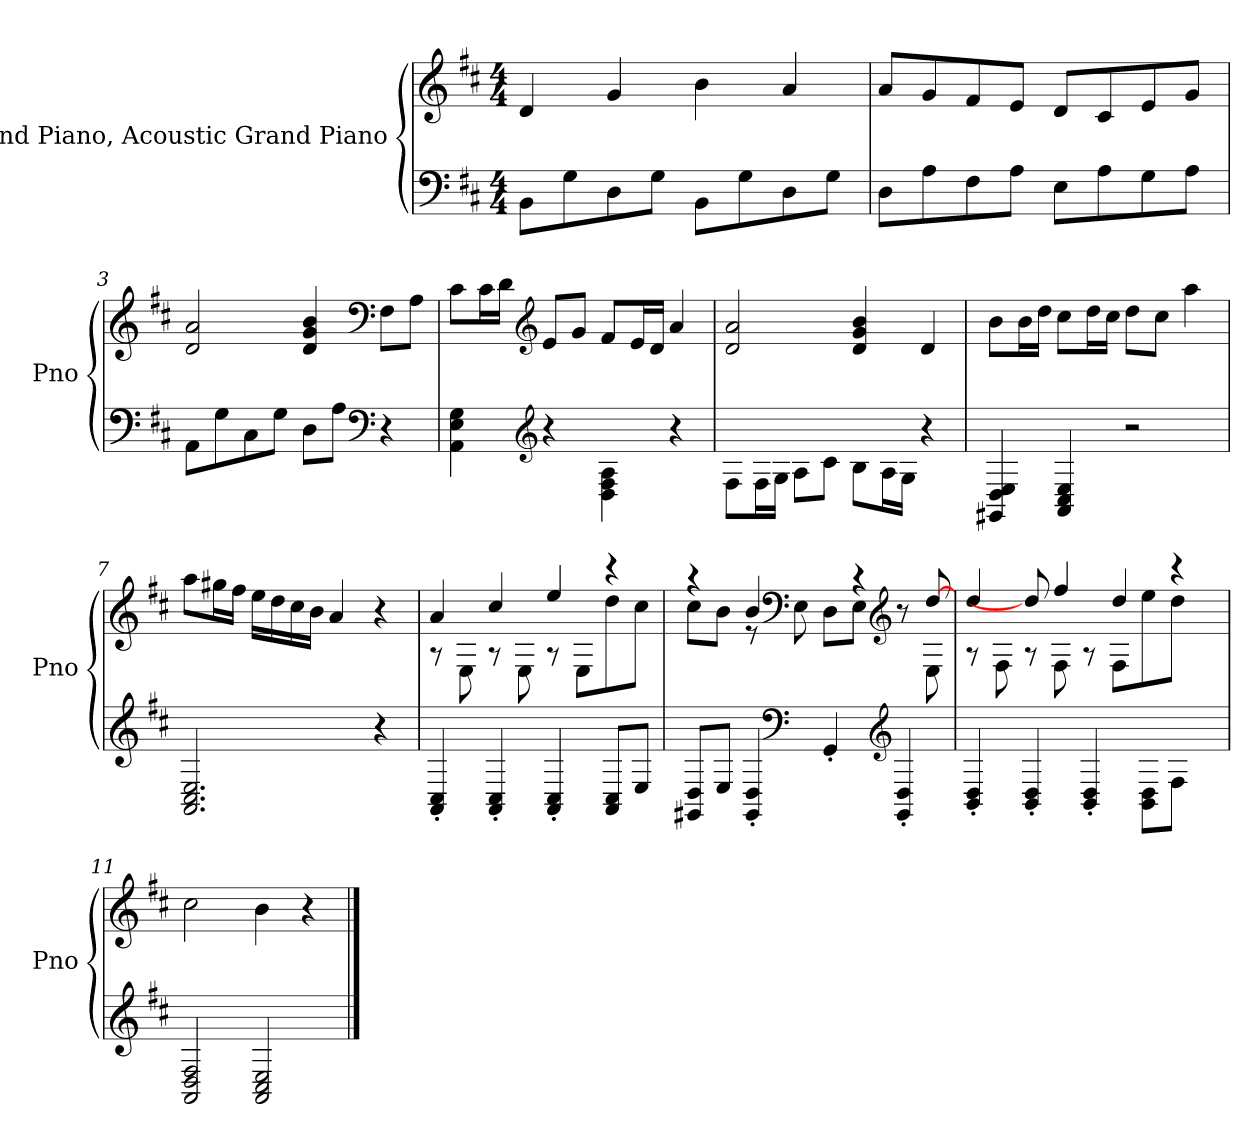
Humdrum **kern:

**kern	**kern
*part1	*part1
*staff2	*staff1
*I"Grand Piano, Acoustic Grand Piano	*
*I'Pno	*
*clefF4	*clefG2
*k[f#c#]	*k[f#c#]
*M4/4	*M4/4
*MM120	*MM120
=1	=1
8BBi\L	4di/
8Gi\	.
8Di\	4gi/
8Gi\J	.
8BBi\L	4bi\
8Gi\	.
8Di\	4ai/
8Gi\J	.
=2	=2
8Di\L	8ai/L
8Ai\	8gi/
8F#i\	8f#i/
8Ai\J	8ei/J
8Ei\L	8di/L
8Ai\	8c#i/
8Gi\	8ei/
8Ai\J	8gi/J
=3	=3
8AAi\L	2di/ 2ai/
8Gi\	.
8C#i\	.
8Gi\J	.
8Di\L	4di/ 4gi/ 4bi/
8Ai\J	.
*clefF4	*clefF4
4r	8F#i\L
.	8Ai\J
=4	=4
4AAi\ 4Ei\ 4Gi\	8c#i\L
.	16c#i\L
.	16di\JJ
*clefG2	*clefG2
4r	8ei/L
.	8gi/J
4Di\ 4F#i\ 4Ai\	8f#i/L
.	16ei/L
.	16di/JJ
4r	4ai/
!!LO:LB:g=z
=5	=5
8F#i\L	2di/ 2ai/
16F#i\L	.
16Gi\JJ	.
8Ai\L	.
8c#i\J	.
8Bi\L	4di/ 4gi/ 4bi/
16Ai\L	.
16Gi\JJ	.
4r	4di/
=6	=6
4GG#Xj/ 4Dj/ 4Ej/	8bj\L
.	16bj\L
.	16ddj\JJ
4AAj/ 4C#j/ 4EZ/	8cc#j\L
.	16ddZ\L
.	16cc#Z\JJ
2r	8ddZ\L
.	8cc#j\J
.	4aai\
=7	=7
2.AAi/ 2.C#i/ 2.Ei/	8aai\L
.	16gg#Xi\L
.	16ff#i\JJ
.	16eei\LL
.	16ddi\
.	16cc#i\
.	16bi\JJ
.	4ai/
4r	4r
=8	=8
*	*^
4AAi/' 4C#i/'	4ai/	8r
.	.	8Ei\
4AAi/' 4C#i/'	4cc#i/	8r
.	.	8Ei\
4AAi/' 4C#i/'	4eei/	8r
.	.	8Ei\L
8AAi/ 8C#i/L	4r	8ddi\
8Ei/J	.	8cc#i\J
!!LO:LB:g=z	!!
=9	=9	=9
*^	*	*
4.ryy	8GG#Xi/ 8Di/L	4r	8cc#i\L
.	8Ei/J	.	8bi\J
.	4GG#i/' 4Di/'	4bi/	8r
*clefF4	*	*clefF4	*
8ryy	.	.	8Ei\
2ryy	4GG#'i/	8ryy	8Di\L
.	.	4r	8Ei\J
*clefG2	*	*clefG2	*
.	4GG#i/' 4Di/'	.	8r
.	.	[8ddi/	8Ei\
*v	*v	*	*
=10	=10	=10
4BBi/' 4Di/'	4ddi/	8r
.	.	8F#i\
4BBi/' 4Di/'	8ddi/]	8r
.	4ff#i/	8F#i\
4BBi/' 4Di/'	.	8r
.	4ddi/	8F#i\L
8BBi\ 8Di\L	.	8eei\
8F#i\J	4r	8ddi\J
8ryy	.	8ryy
*	*v	*v
=11	=11
2AAi/ 2Di/ 2F#i/	2cc#i\
2AAi/ 2C#i/ 2Ei/	4bi\
.	4r
==	==
*-	*-
